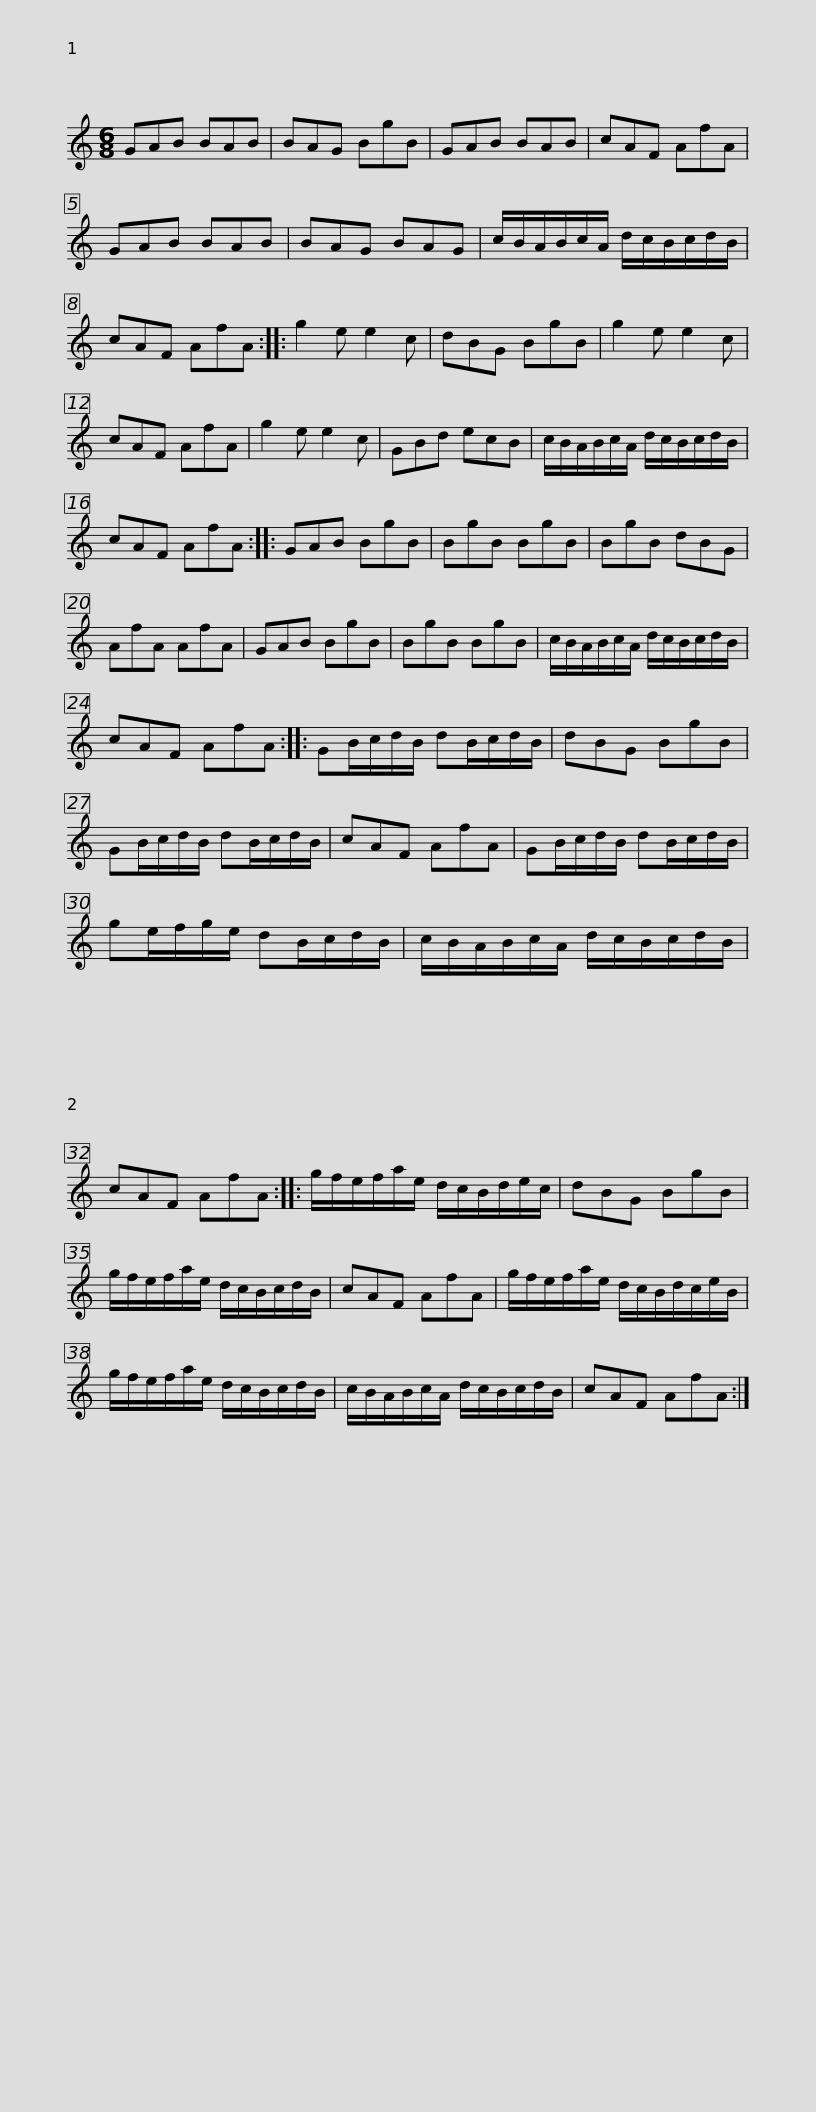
X:1
L:1/8
M:6/8
I:linebreak $
K:C
V:1 treble
V:1
 GAB BAB | BAG BgB | GAB BAB | cAF AfA | GAB BAB | %5
 BAG BAG | c/B/A/B/c/A/ d/c/B/c/d/B/ |$ cAF AfA :: g2 e e2 c | dBG BgB | %10
 g2 e e2 c | cAF AfA | g2 e e2 c | GBd ecB |$ c/B/A/B/c/A/ d/c/B/c/d/B/ | %15
 cAF AfA :: GAB BgB | BgB BgB | BgB dBG | AfA AfA |$ %20
 GAB BgB | BgB BgB | c/B/A/B/c/A/ d/c/B/c/d/B/ | cAF AfA :: GB/c/d/B/ dB/c/d/B/ | %25
 dBG BgB |$ GB/c/d/B/ dB/c/d/B/ | cAF AfA | GB/c/d/B/ dB/c/d/B/ | ge/f/g/e/ dB/c/d/B/ | %30
 c/B/A/B/c/A/ d/c/B/c/d/B/ |$ cAF AfA :: g/f/e/f/a/e/ d/c/B/d/e/c/ | dBG BgB | g/f/e/f/a/e/ d/c/B/c/d/B/ | %35
 cAF AfA |$ g/f/e/f/a/e/ d/c/B/d/c/e/B/ | g/f/e/f/a/e/ d/c/B/c/d/B/ | c/B/A/B/c/A/ d/c/B/c/d/B/ | cAF AfA :| %40
